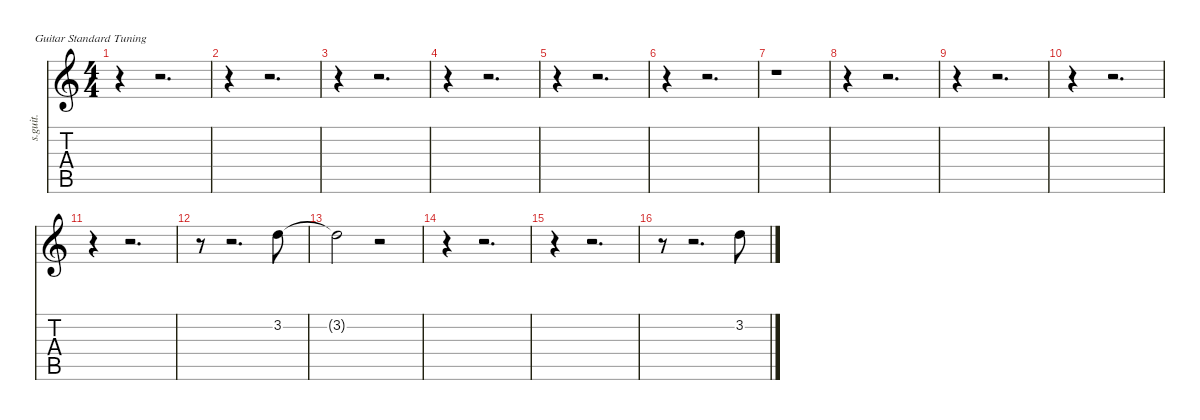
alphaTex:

\defaultSystemsLayout 4
\hideDynamics
\bracketExtendMode nobrackets
\track ("Dave Mustane, David  Ellefson (Backing Vocals)" "s.guit.") {instrument clarinet}
\staff {score tabs}
\tuning (E4 B3 G3 D3 A2 E2)
\displaytranspose 12
\ts (4 4)
\tempo (196 hide)
\clef g2
\ks c
r.4{dy f} r.2{d} |
r.4 r.2{d} |
r.4 r.2{d} |
r.4 r.2{d} |
r.4 r.2{d} |
r.4 r.2{d} |
r.1 |
r.4 r.2{d} |
r.4 r.2{d} |
r.4 r.2{d} |
r.4 r.2{d} |
r.8 r.2{d} 3.2.8{lyrics (0 "") lyrics (1 "") lyrics (2 "") lyrics (3 "") lyrics (4 "")} |
3.2{t}.2{lyrics (0 "") lyrics (1 "") lyrics (2 "") lyrics (3 "") lyrics (4 "")} r.2 |
r.4 r.2{d} |
r.4 r.2{d} |
r.8 r.2{d} 3.2.8{lyrics (0 "") lyrics (1 "") lyrics (2 "") lyrics (3 "") lyrics (4 "")}
